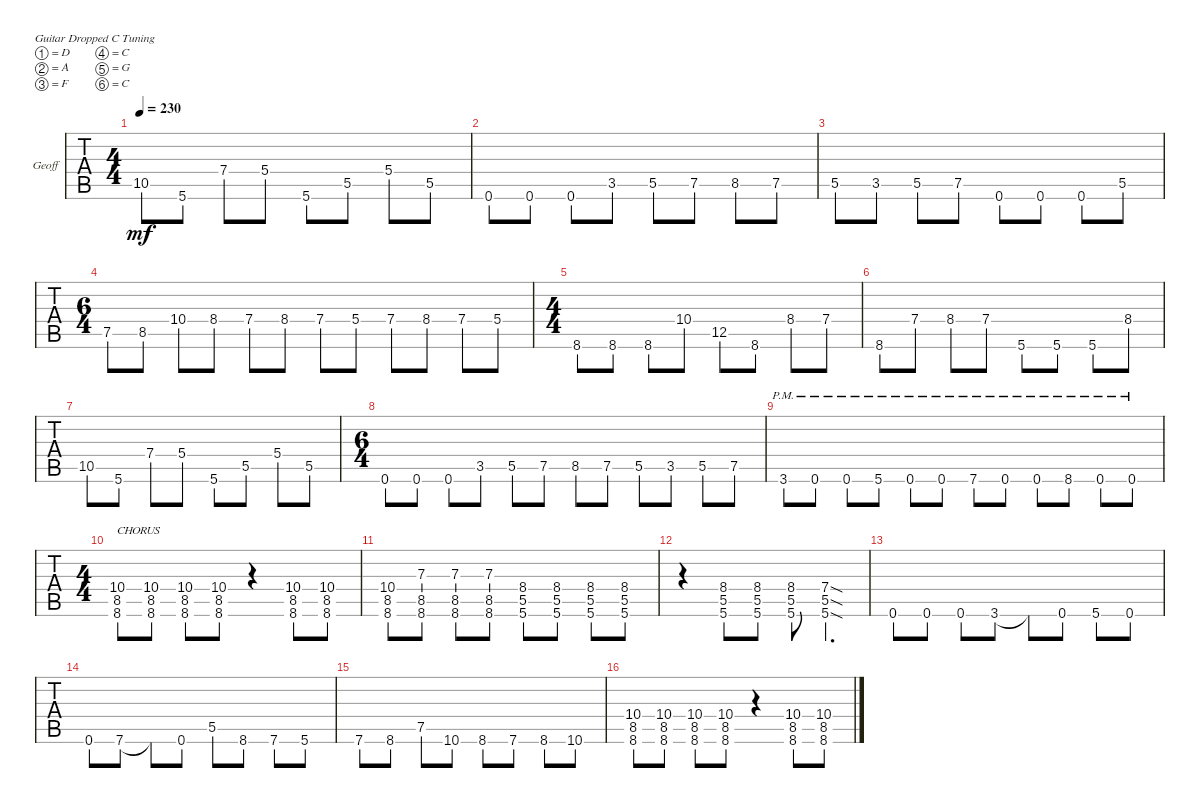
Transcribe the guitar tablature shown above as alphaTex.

\bracketExtendMode groupsimilarinstruments
\firstSystemTrackNameOrientation horizontal
\otherSystemsTrackNameOrientation horizontal
\track ("GeoFuck" "Geoff") {instrument acousticgrandpiano}
\staff {tabs}
\tuning (D4 A3 F3 C3 G2 C2)
\displaytranspose 12
\ts (4 4)
\tempo 230
\clef g2
\ks c
10.5.8{dy mf} 5.6.8 7.4.8 5.4.8 5.6.8 5.5.8 5.4.8 5.5.8 |
0.6.8 0.6.8 0.6.8 3.5.8 5.5.8 7.5.8 8.5.8 7.5.8 |
5.5.8 3.5.8 5.5.8 7.5.8 0.6.8 0.6.8 0.6.8 5.5.8 |
\ts (6 4)
7.5.8 8.5.8 10.4.8 8.4.8 7.4.8 8.4.8 7.4.8 5.4.8 7.4.8 8.4.8 7.4.8 5.4.8 |
\ts (4 4)
8.6.8 8.6.8 8.6.8 10.4.8 12.5.8 8.6.8 8.4.8 7.4.8 |
8.6.8 7.4.8 8.4.8 7.4.8 5.6.8 5.6.8 5.6.8 8.4.8 |
10.5.8 5.6.8 7.4.8 5.4.8 5.6.8 5.5.8 5.4.8 5.5.8 |
\ts (6 4)
0.6.8 0.6.8 0.6.8 3.5.8 5.5.8 7.5.8 8.5.8 7.5.8 5.5.8 3.5.8 5.5.8 7.5.8 |
3.6{pm}.8 0.6{pm}.8 0.6{pm}.8 5.6{pm}.8 0.6{pm}.8 0.6{pm}.8 7.6{pm}.8 0.6{pm}.8 0.6{pm}.8 8.6{pm}.8 0.6{pm}.8 0.6{pm}.8 |
\ts (4 4)
(10.4 8.5 8.6).8{txt "CHORUS"} (10.4 8.5 8.6).8 (10.4 8.5 8.6).8 (10.4 8.5 8.6).8 r.4 (10.4 8.5 8.6).8 (10.4 8.5 8.6).8 |
(10.4 8.5 8.6).8 (7.3 8.5 8.6).8 (7.3 8.5 8.6).8 (7.3 8.5 8.6).8 (8.4 5.5 5.6).8 (8.4 5.5 5.6).8 (8.4 5.5 5.6).8 (8.4 5.5 5.6).8 |
r.4 (8.4 5.5 5.6).8 (8.4 5.5 5.6).8 (8.4 5.5 5.6).8 (7.4{sod} 5.5{sod} 5.6{sod}).4{d} |
0.6.8 0.6.8 0.6.8 3.6.8 3.6{t}.8 0.6.8 5.6.8 0.6.8 |
0.6.8 7.6.8 7.6{t}.8 0.6.8 5.5.8 8.6.8 7.6.8 5.6.8 |
7.6.8 8.6.8 7.5.8 10.6.8 8.6.8 7.6.8 8.6.8 10.6.8 |
(10.4 8.5 8.6).8 (10.4 8.5 8.6).8 (10.4 8.5 8.6).8 (10.4 8.5 8.6).8 r.4 (10.4 8.5 8.6).8 (10.4 8.5 8.6).8
